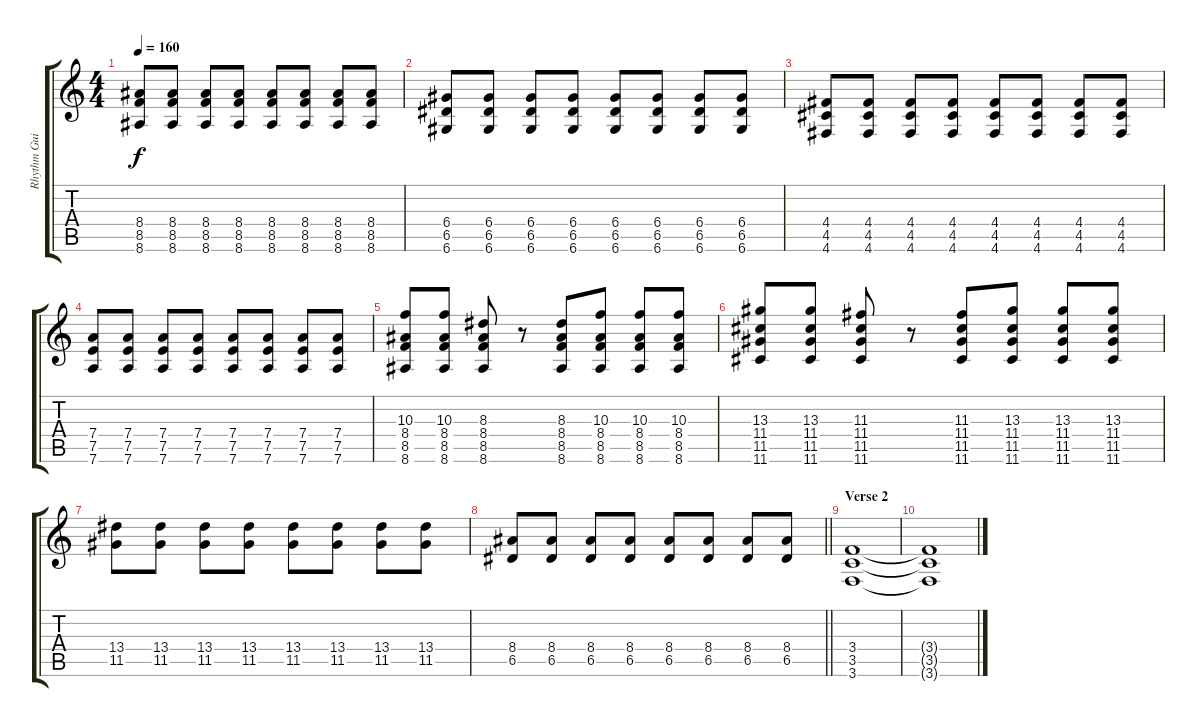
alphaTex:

\track ("Rhythm Guitar (Distortion)" "Rhythm Gui") {instrument distortionguitar}
\staff {score tabs}
\tuning (E4 B3 G3 D3 A2 D2) {hide}
\ts (4 4)
\tempo 160
\clef g2
\ks c
(8.4 8.5 8.6).8{dy f} (8.4 8.5 8.6).8 (8.4 8.5 8.6).8 (8.4 8.5 8.6).8 (8.4 8.5 8.6).8 (8.4 8.5 8.6).8 (8.4 8.5 8.6).8 (8.4 8.5 8.6).8 |
(6.4 6.5 6.6).8 (6.4 6.5 6.6).8 (6.4 6.5 6.6).8 (6.4 6.5 6.6).8 (6.4 6.5 6.6).8 (6.4 6.5 6.6).8 (6.4 6.5 6.6).8 (6.4 6.5 6.6).8 |
(4.4 4.5 4.6).8 (4.4 4.5 4.6).8 (4.4 4.5 4.6).8 (4.4 4.5 4.6).8 (4.4 4.5 4.6).8 (4.4 4.5 4.6).8 (4.4 4.5 4.6).8 (4.4 4.5 4.6).8 |
(7.4 7.5 7.6).8 (7.4 7.5 7.6).8 (7.4 7.5 7.6).8 (7.4 7.5 7.6).8 (7.4 7.5 7.6).8 (7.4 7.5 7.6).8 (7.4 7.5 7.6).8 (7.4 7.5 7.6).8 |
(10.3 8.4 8.5 8.6).8 (10.3 8.4 8.5 8.6).8 (8.3 8.4 8.5 8.6).8 r.8 (8.3 8.4 8.5 8.6).8 (10.3 8.4 8.5 8.6).8 (10.3 8.4 8.5 8.6).8 (10.3 8.4 8.5 8.6).8 |
(13.3 11.4 11.5 11.6).8 (13.3 11.4 11.5 11.6).8 (11.3 11.4 11.5 11.6).8 r.8 (11.3 11.4 11.5 11.6).8 (13.3 11.4 11.5 11.6).8 (13.3 11.4 11.5 11.6).8 (13.3 11.4 11.5 11.6).8 |
(13.4 11.5).8 (13.4 11.5).8 (13.4 11.5).8 (13.4 11.5).8 (13.4 11.5).8 (13.4 11.5).8 (13.4 11.5).8 (13.4 11.5).8 |
\barLineRight lightlight
(8.4 6.5).8 (8.4 6.5).8 (8.4 6.5).8 (8.4 6.5).8 (8.4 6.5).8 (8.4 6.5).8 (8.4 6.5).8 (8.4 6.5).8 |
\section ("" "Verse 2")
(3.4 3.5 3.6).1 |
(3.4{t} 3.5{t} 3.6{t}).1
